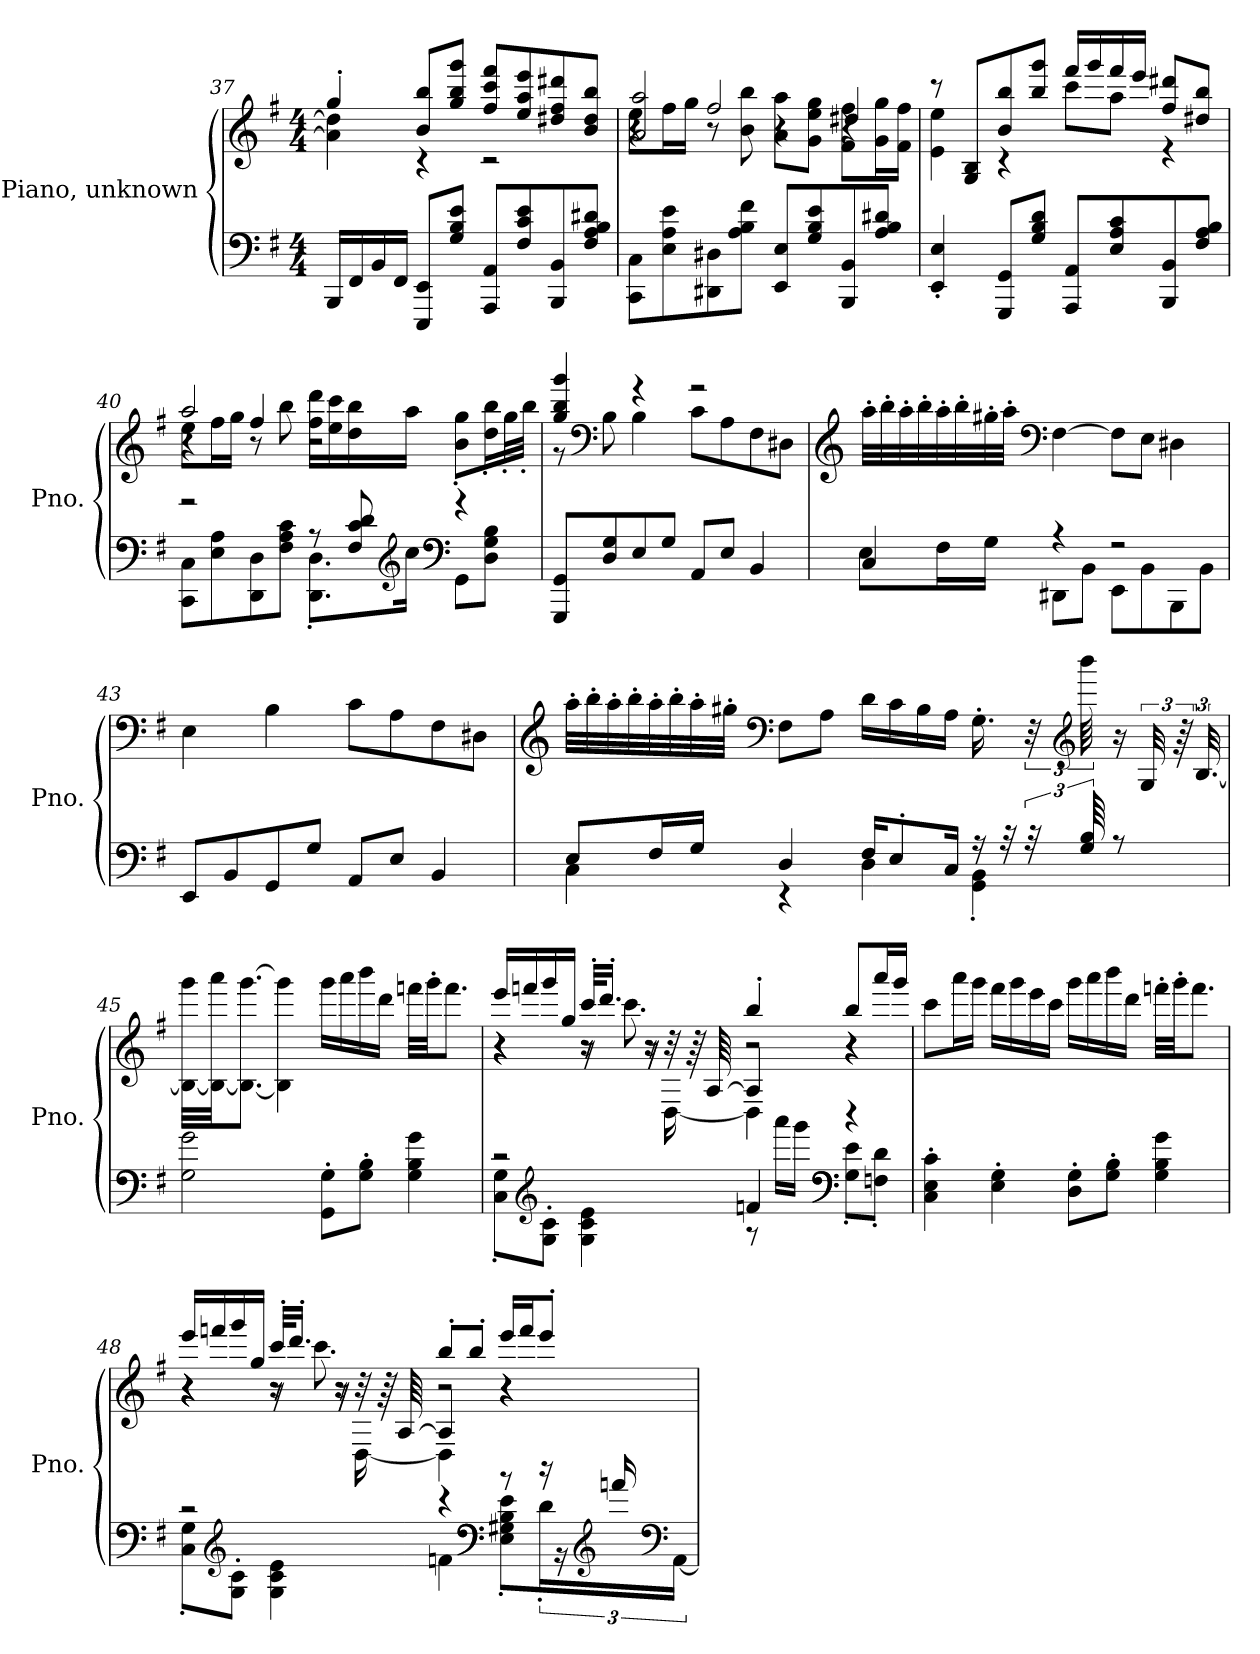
**kern	**kern
*part1	*part1
*staff2	*staff1
*I"Piano, unknown	*
*I'Pno.	*
*clefF4	*clefG2
*k[f#]	*k[f#]
*M4/4	*M4/4
=37	=37
*	*^
16BBB/LL	4gg'/	4a\] 4dd#\]
16FF#/	.	.
16BB/	.	.
16FF#/JJ	.	.
8EEE/ 8EE/L	8b/ 8bb/L	4r
8G/ 8B/ 8e/J	8gg/ 8bb/ 8ggg/J	.
8AAA/ 8AA/L	8ff#/ 8ccc/ 8fff#/L	2r
8F#/ 8c/ 8e/	8ee/ 8aa/ 8eee/	.
8BBB/ 8BB/	8dd#X/ 8ff#/ 8ddd#X/	.
8F#/ 8A/ 8B/ 8d#X/J	8b/ 8dd#/ 8bb/J	.
!!LO:PB:g=z
=38	=38	=38
*	*	*^
8CC\ 8C\L	4r	8ee\L	2a/ 2aa/
8E\ 8A\ 8e\	.	16ff#\L	.
.	.	16gg\JJ	.
8DD#X\ 8D#X\	2ff#/	8r	.
8A\ 8B\ 8f#\J	.	8b\ 8bb\	.
8EE/ 8E/L	.	8a\ 8aa\L	4r
8G/ 8B/ 8e/	.	8g\ 8ee\ 8gg\J	.
8BBB/ 8BB/	4r	8f#\ 8ff#\L	4dd#X/
8A/ 8B/ 8d#X/J	.	16g\ 16gg\L	.
.	.	16f#\ 16ff#\JJ	.
*	*	*v	*v
=39	=39	=39
4EE/' 4E/'	8r	4e\ 4ee\
.	8G/ 8B/L	.
8GGG/ 8GG/L	8b/ 8bb/	4r
8G/ 8B/ 8d/J	8bb/ 8ggg/J	.
8AAA/ 8AA/L	16fff#/LL	8ccc\L
.	16ggg/	.
8E/ 8A/ 8c/	16fff#/	8aa\J
.	16eee/JJ	.
8BBB/ 8BB/	8ff#/ 8ddd#X/L	4r
8F#/ 8A/ 8B/J	8dd#X/ 8bb/J	.
!!LO:LB:g=z
=40	=40	=40
*^	*	*^
2r	8CC\ 8C\L	2aa/	8ee\L	4r
.	8E\ 8A\	.	16ff#\L	.
.	.	.	16gg\JJ	.
.	8DD\ 8D\	.	8r	4ff#/
.	8F#\ 8A\ 8c\J	.	8bb\	.
8r	8.DD\' 8.D\'L	2r	16ff#\ 16ddd\LL	2r
.	.	.	16ee\ 16ccc\	.
8F#/ 8c/ 8d/	.	.	16dd\ 16bb\	.
*clefG2	*	*	*	*
.	16cc\Jk	.	16aa\JJ	.
*clefF4	*	*	*	*
4r	8GG\L	.	8b\' 8gg\'L	.
.	8D\ 8G\ 8B\J	.	16dd\' 16bb\'L	.
.	.	.	32gg'\L	.
.	.	.	32bb'\JJJ	.
*v	*v	*	*	*
*	*	*v	*v
=41	=41	=41
8GGG/ 8GG/L	4gg/ 4bb/ 4ggg/	8r
*	*clefF4	*
8D/ 8G/	.	8B\
8E/	4r	4B\
8G/J	.	.
8AA/L	2r	8c\L
8E/J	.	8A\
4BB/	.	8F#\
.	.	8D#X\J
*	*v	*v
!!LO:LB:g=z
=42	=42
*	*clefG2
*^	*
4C/	8E\L	32aa'\LLL
.	.	32bb'\
.	.	32aa'\
.	.	32bb'\
.	16F#\L	32aa'\
.	.	32bb'\
.	16G\JJ	32gg#X'\
.	.	32aa'\JJJ
*	*	*clefF4
4r	8DD#X\L	[4F#\
.	8BB\J	.
2r	8EE\L	8F#\L]
.	8BB\	8E\J
.	8BBB\	4D#X\
.	8BB\J	.
*v	*v	*
=43	=43
8EE/L	4E\
8BB/	.
8GG/	4B\
8G/J	.
8AA/L	8c\L
8E/J	8A\
4BB/	8F#\
.	8D#X\J
!!LO:LB:g=z
=44	=44
*	*clefG2
*^	*
8E/L	4C\	32aa'\LLL
.	.	32bb'\
.	.	32aa'\
.	.	32bb'\
16F#/L	.	32aa'\
.	.	32bb'\
16G/JJ	.	32aa'\
.	.	32gg#X'\JJJ
*	*	*clefF4
4D/	4r	8F#\L
.	.	8A\J
16F#/KL	4D\	16d\LL
8E'/	.	16c\
.	.	16B\
16C/Jk	.	16A\JJ
16r	4GG\' 4BB\'	16.G'\
32r	.	.
48r	.	48r
*	*	*clefG2
96G/ 96B/	.	96bbb\
8r	.	16r
.	.	48G/
.	.	96r
.	.	[48.B/
*v	*v	*
!!LO:LB:g=z
=45	=45
2G\ 2g\	32B\_ 32ggg\LLL
.	32B\_ 32aaa\JJ
.	8.B\_ [8.ggg\J
.	4B\] 4ggg\]
8GG\' 8G\'L	16ggg\LL
.	16aaa\
8G\' 8B\'J	16bbb\
.	16ddd\JJ
4G\ 4B\ 4g\	32fffn\LLL
.	32ggg'\JJ
.	8.fff\J
=46	=46
*^	*^
*	*	*	*^
*	*	*	*	*^
2r	8C\' 8G\'L	16eee/LL	4r	4r	4r
.	.	16fffn/	.	.	.
*clefG2	*	*	*	*	*
.	8G\' 8c\'J	16ggg/	.	.	.
.	.	16gg/JJ	.	.	.
.	4G\ 4c\ 4e\	32ccc'/KLL	16r	8r	8r
.	.	16.ddd'/JJ	.	.	.
.	.	.	8.ccc\	.	.
.	.	8r	.	16r	16r
.	.	.	.	32r	[16D\
.	.	.	.	64r	.
.	.	.	.	[64A/	.
4fn/	8r	4bb'/	2r	4A/]	4D\]
.	16aaa\LL	.	.	.	.
.	16ggg\JJ	.	.	.	.
*clefF4	*	*	*	*	*
4r	8G\' 8e\'L	8bb/L	.	4r	4r
.	8Fn\' 8d\'J	16aaa/L	.	.	.
.	.	16ggg/JJ	.	.	.
*v	*v	*	*	*	*
*	*v	*v	*v	*v
!!LO:LB:g=z
=47	=47
4C\' 4E\' 4c\'	8ccc\L
.	16aaa\L
.	16ggg\JJ
4E\' 4G\'	16fff#\LL
.	16ggg\
.	16eee\
.	16ccc\JJ
8D\' 8G\'L	16ggg\LL
.	16aaa\
8G\' 8B\'J	16bbb\
.	16ddd\JJ
4G\ 4B\ 4g\	32fffn'\LLL
.	32ggg'\JJ
.	8.fff\J
!!LO:PB:g=z
=48	=48
*^	*^
*	*	*	*^
*	*	*	*	*^
2r	8C\' 8G\'L	16eee/LL	4r	4r	4r
.	.	16fffn/	.	.	.
*clefG2	*	*	*	*	*
.	8G\' 8c\'J	16ggg/	.	.	.
.	.	16gg/JJ	.	.	.
.	4G\ 4c\ 4e\	32ccc'/KLL	16r	8r	8r
.	.	16.ddd'/JJ	.	.	.
.	.	.	8.ccc\	.	.
.	.	8r	.	16r	16r
.	.	.	.	32r	[16D\
.	.	.	.	64r	.
.	.	.	.	[64A/	.
4r	4fn\	8bb'/L	2r	4A/]	4D\]
.	.	8bb'/J	.	.	.
*clefF4	*	*	*	*	*
8r	8E\' 8G#X\' 8B\' 8e\'L	16eee/LL	.	4r	4r
.	.	16fff/J	.	.	.
16r	24d'\Jk	8eee'/J	.	.	.
.	24r	.	.	.	.
*clefG2	*	*	*	*	*
16fffn/	.	.	.	.	.
*clefF4	*	*	*	*	*
.	[24AA\	.	.	.	.
*v	*v	*	*	*	*
*	*v	*v	*v	*v
=	=
*-	*-
